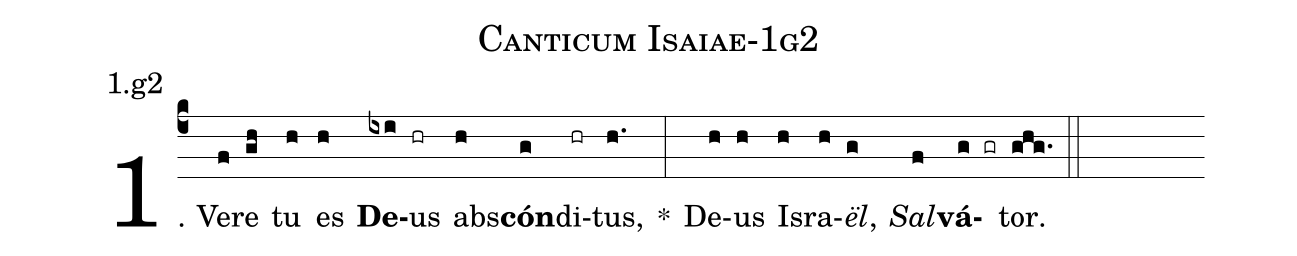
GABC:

name: Canticum Isaiae-1g2;
annotation: 1.g2;
%%
(c4)1. Ve(f)re(gh) tu(h) es(h) <b>De</b>(ixi)us(hr) abs(h)<b>cón</b>(g)di(hr)tus,(h.) *(:) De(h)us(h) Is(h)ra(h)<i>ël</i>,(g) <i>Sal</i>(f)<b>vá</b>(g gr)tor.(ghg.) (::)
